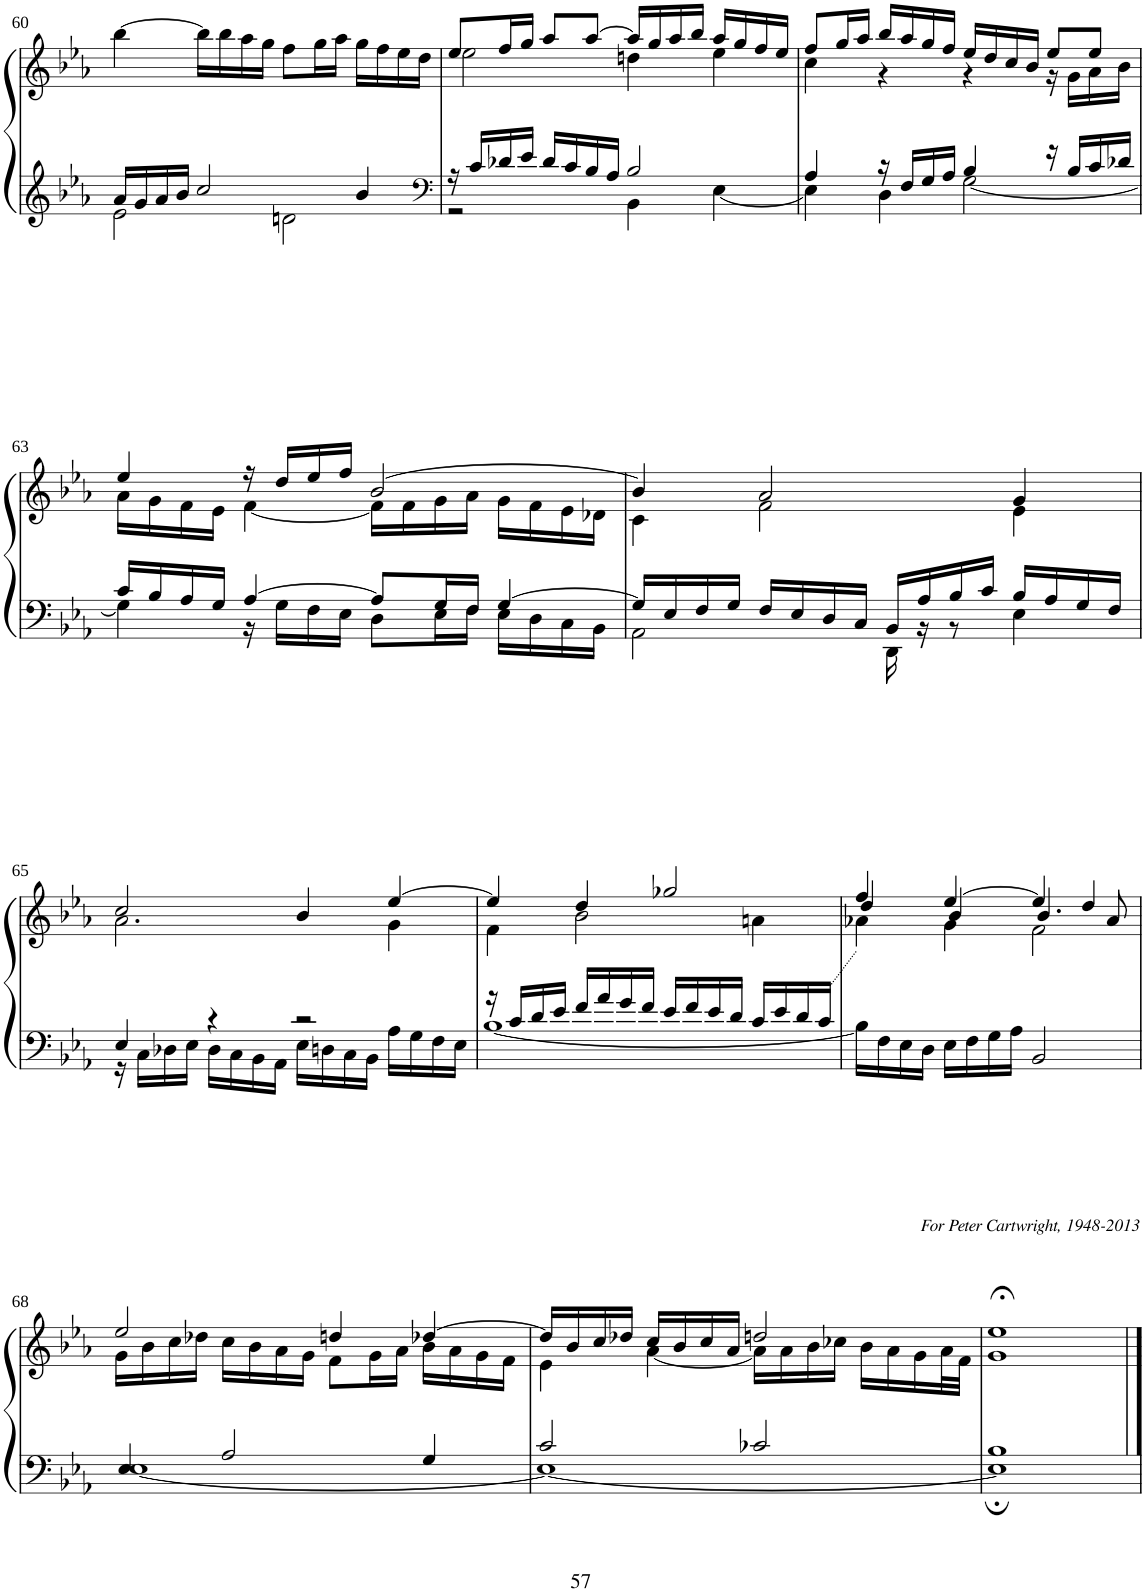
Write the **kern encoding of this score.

**kern	**kern
*part1	*part1
*staff2	*staff1
*I"Piano	*
*I'Pno	*
!!LO:PB:g=z
*clefG2	*clefG2
*k[b-e-a-]	*k[b-e-a-]
*M4/4	*M4/4
*met(c)	*met(c)
=60	=60
*^	*
16a-/LL	2e-\	[4bb-\
16g/	.	.
16a-/	.	.
16b-/JJ	.	.
2cc/	.	16bb-\LL]
.	.	16bb-\
.	.	16aa-\
.	.	16gg\JJ
.	2dn\	8ff\L
.	.	16gg\L
.	.	16aa-\JJ
4b-/	.	16gg\LL
.	.	16ff\
.	.	16ee-\
.	.	16dd\JJ
=61	=61	=61
*clefF4	*	*
*	*	*^
16r	2r	8ee-/L	2ee-\
16c/LL	.	.	.
16d-X/	.	16ff/L	.
16e-/JJ	.	16gg/JJ	.
16d-/LL	.	8aa-/L	.
16c/	.	.	.
16B-/	.	[8aa-/J	.
16A-/JJ	.	.	.
2B-/	4BB-\	16aa-/LL]	4ddn\
.	.	16gg/	.
.	.	16aa-/	.
.	.	16bb-/JJ	.
.	[4E-\	16aa-/LL	4ee-\
.	.	16gg/	.
.	.	16ff/	.
.	.	16ee-/JJ	.
=62	=62	=62	=62
4A-/	4E-\]	8ff/L	4cc\
.	.	16gg/L	.
.	.	16aa-/JJ	.
16r	4D\	16bb-/LL	4r
16F/LL	.	16aa-/	.
16G/	.	16gg/	.
16A-/JJ	.	16ff/JJ	.
4B-/	[2G\	16ee-/LL	4r
.	.	16dd/	.
.	.	16cc/	.
.	.	16b-/JJ	.
16r	.	8ee-/L	16r
16B-/LL	.	.	16g\LL
16c/	.	8ee-/J	16a-\
16d-X/JJ	.	.	16b-\JJ
!!LO:LB:g=z	!!
=63	=63	=63	=63
16c/LL	4G\]	4ee-/	16a-\LL
16B-/	.	.	16g\
16A-/	.	.	16f\
16G/JJ	.	.	16e-\JJ
[4A-/	16r	16r	[4f\
.	16G\LL	16dd/LL	.
.	16F\	16ee-/	.
.	16E-\JJ	16ff/JJ	.
8A-/L]	8D\L	[2b-/	16f\LL]
.	.	.	16f\
16G/L	16E-\L	.	16g\
16F/JJ	16F\JJ	.	16a-\JJ
[4G/	16E-\LL	.	16g\LL
.	16D\	.	16f\
.	16C\	.	16e-\
.	16BB-\JJ	.	16d-X\JJ
=64	=64	=64	=64
16G/LL]	2AA-\	4b-/]	4c\
16E-/	.	.	.
16F/	.	.	.
16G/JJ	.	.	.
16F/LL	.	2a-/	2f\
16E-/	.	.	.
16D/	.	.	.
16C/JJ	.	.	.
16BB-/LL	16DD\	.	.
16A-/	16r	.	.
16B-/	8r	.	.
16c/JJ	.	.	.
16B-/LL	4E-\	4g/	4e-\
16A-/	.	.	.
16G/	.	.	.
16F/JJ	.	.	.
!!LO:LB:g=z	!!
=65	=65	=65	=65
4E-/	16r	2cc/	2.a-\
.	16C\LL	.	.
.	16D-X\	.	.
.	16E-\JJ	.	.
4r	16D-\LL	.	.
.	16C\	.	.
.	16BB-\	.	.
.	16AA-\JJ	.	.
2r	16E-\LL	4b-/	.
.	16Dn\	.	.
.	16C\	.	.
.	16BB-\JJ	.	.
.	16A-\LL	[4ee-/	4g\
.	16G\	.	.
.	16F\	.	.
.	16E-\JJ	.	.
=66	=66	=66	=66
16r	[1B-	4ee-/]	4f\
16c/LL	.	.	.
16d/	.	.	.
16e-/JJ	.	.	.
16f/LL	.	4dd/	2b-\
16a-/	.	.	.
16g/	.	.	.
16f/JJ	.	.	.
16e-/LL	.	2gg-X/	.
16f/	.	.	.
16e-/	.	.	.
16d/JJ	.	.	.
16c/LL	.	.	4an\
16e-/	.	.	.
16d/	.	.	.
16c/JJ	.	.	.
=67	=67	=67	=67
*	*	*	*^
1ryy	16B-\LL]	4ff/	4a-X\	4dd/
.	16F\	.	.	.
.	16E-\	.	.	.
.	16D\JJ	.	.	.
.	16E-\LL	[4ee-/	4g\	4b-/
.	16F\	.	.	.
.	16G\	.	.	.
.	16A-\JJ	.	.	.
.	2BB-/	4ee-/]	2f\	4.b-/
.	.	4dd/	.	.
.	.	.	.	8a-/
*	*	*	*v	*v
!!LO:LB:g=z
=68	=68	=68	=68
4E-/	[1E-	2ee-/	16g\LL
.	.	.	16b-\
.	.	.	16cc\
.	.	.	16dd-X\JJ
2A-/	.	.	16cc\LL
.	.	.	16b-\
.	.	.	16a-\
.	.	.	16g\JJ
.	.	4ddn/	8f\L
.	.	.	16g\L
.	.	.	16a-\JJ
4G/	.	[4dd-X/	16b-\LL
.	.	.	16a-\
.	.	.	16g\
.	.	.	16f\JJ
=69	=69	=69	=69
2c/	1E-_	16dd-/LL]	4e-\
.	.	16b-/	.
.	.	16cc/	.
.	.	16dd-X/JJ	.
.	.	16cc/LL	[4a-\
.	.	16b-/	.
.	.	16cc/	.
.	.	16a-/JJ	.
2c-X/	.	2ddn/	16a-\LL]
.	.	.	16a-\
.	.	.	16b-\
.	.	.	16cc-X\JJ
.	.	.	16b-\LL
.	.	.	16a-\
.	.	.	16g\
.	.	.	32a-\L
.	.	.	32f\JJJ
=70	=70	=70	=70
!	!	!LO:TX:a:i:t=For Peter Cartwright, 1948-2013	!
1B-	1E-;]	1ee-;<	1g
*v	*v	*	*
*	*v	*v
==	==
*-	*-
